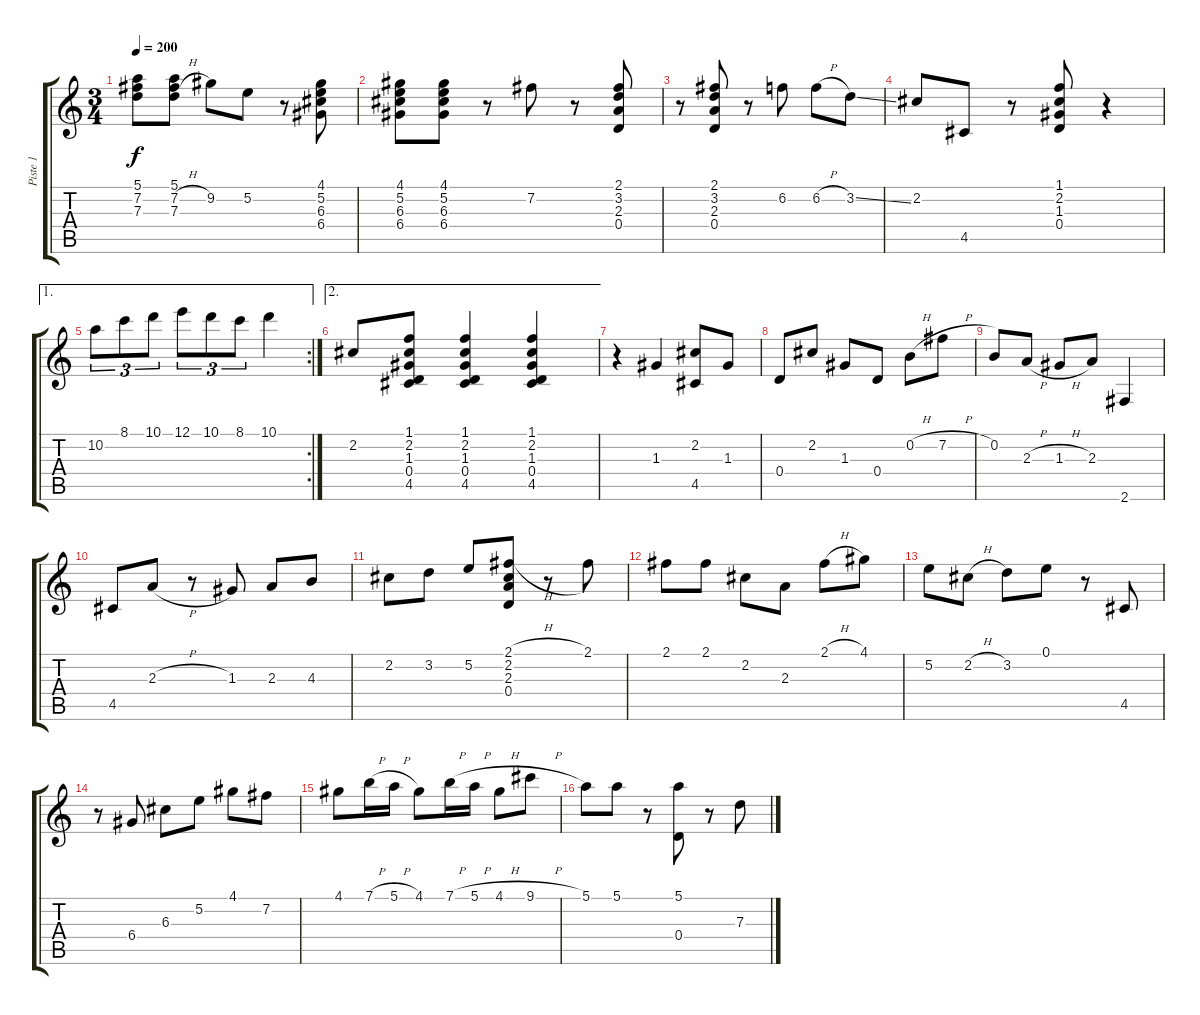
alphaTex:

\track ("Piste 1" "Piste 1") {instrument acousticguitarnylon}
\staff {score tabs}
\tuning (E4 B3 G3 D3 A2 E2) {hide}
\ts (3 4)
\tempo 200
\clef g2
\ks c
(5.1 7.2 7.3).8{dy f} (5.1 7.2{h} 7.3).8 9.2.8 5.2.8 r.8 (4.1 5.2 6.3 6.4).8 |
(4.1 5.2 6.3 6.4).8 (4.1 5.2 6.3 6.4).8 r.8 7.2.8 r.8 (2.1 3.2 2.3 0.4).8 |
r.8 (2.1 3.2 2.3 0.4).8 r.8 6.2.8 6.2{h}.8 3.2{ss}.8 |
2.2.8 4.5.8 r.8 (1.1 2.2 1.3 0.4).8 r.4 |
\ae 1
\rc 2
10.2.8{tu (3 2)} 8.1.8{tu (3 2)} 10.1.8{tu (3 2)} 12.1.8{tu (3 2)} 10.1.8{tu (3 2)} 8.1.8{tu (3 2)} 10.1.4 |
\ae 2
2.2.8 (1.1 2.2 1.3 0.4 4.5).8 (1.1 2.2 1.3 0.4 4.5).4 (1.1 2.2 1.3 0.4 4.5).4 |
r.4 1.3.4 (2.2 4.5).8 1.3.8 |
0.4.8 2.2.8 1.3.8 0.4.8 0.2{h}.8 7.2{h}.8 |
0.2.8 2.3{h}.8 1.3{h}.8 2.3.8 2.6.4 |
4.5.8 2.3{h}.8 r.8 1.3.8 2.3.8 4.3.8 |
2.2.8 3.2.8 5.2.8 (2.1{h} 2.2 2.3 0.4).8 r.8 2.1.8 |
2.1.8 2.1.8 2.2.8 2.3.8 2.1{h}.8 4.1.8 |
5.2.8 2.2{h}.8 3.2.8 0.1.8 r.8 4.5.8 |
r.8 6.4.8 6.3.8 5.2.8 4.1.8 7.2.8 |
4.1.8 7.1{h}.16 5.1{h}.16 4.1.8 7.1{h}.16 5.1{h}.16 4.1{h}.8 9.1{h}.8 |
5.1.8 5.1.8 r.8 (5.1 0.4).8 r.8 7.3.8
